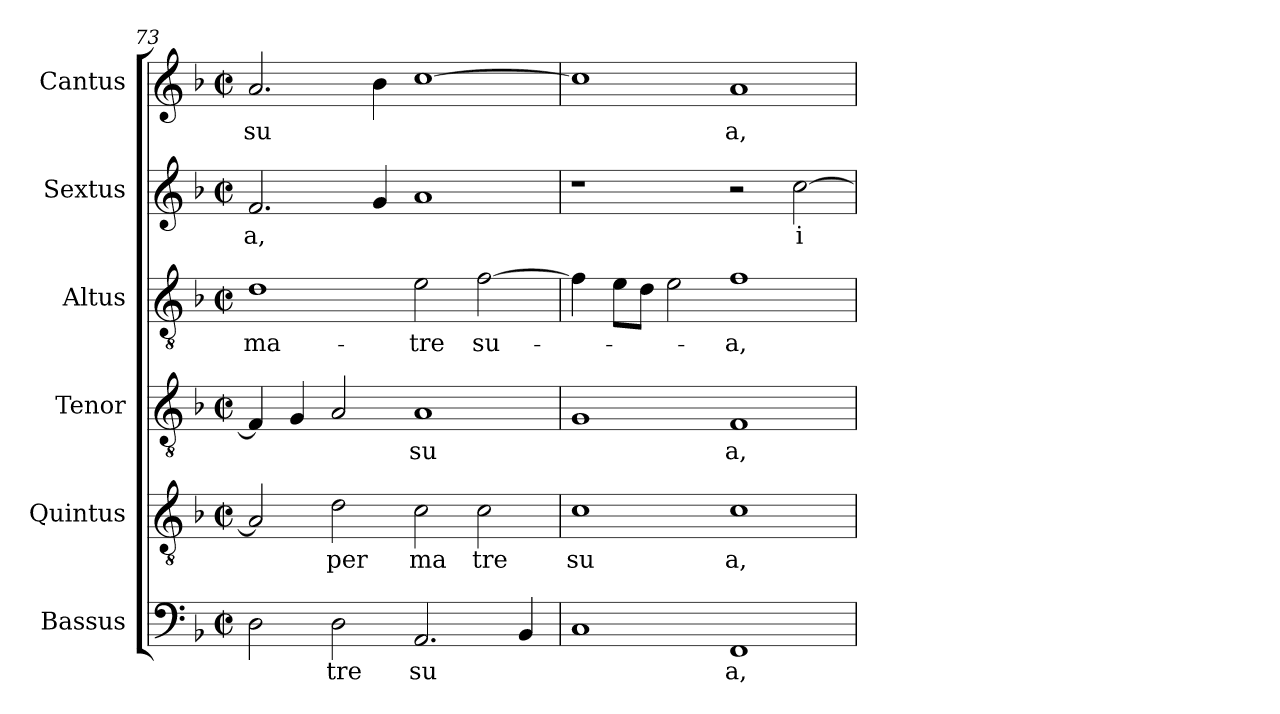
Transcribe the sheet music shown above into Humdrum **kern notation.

**kern	**text	**kern	**text	**kern	**text	**kern	**text	**kern	**text	**kern	**text
*part6	*part6	*part5	*part5	*part4	*part4	*part3	*part3	*part2	*part2	*part1	*part1
*staff6	*staff6	*staff5	*staff5	*staff4	*staff4	*staff3	*staff3	*staff2	*staff2	*staff1	*staff1
*I"Bassus	*	*I"Quintus	*	*I"Tenor	*	*I"Altus	*	*I"Sextus	*	*I"Cantus	*
*clefF4	*	*clefGv2	*	*clefGv2	*	*clefGv2	*	*clefG2	*	*clefG2	*
*k[b-]	*	*k[b-]	*	*k[b-]	*	*k[b-]	*	*k[b-]	*	*k[b-]	*
*F:	*	*F:	*	*F:	*	*F:	*	*F:	*	*F:	*
*M2/2	*	*M2/2	*	*M2/2	*	*M2/2	*	*M2/2	*	*M2/2	*
*met(c|)	*	*met(c|)	*	*met(c|)	*	*met(c|)	*	*met(c|)	*	*met(c|)	*
=73	=73	=73	=73	=73	=73	=73	=73	=73	=73	=73	=73
!	!	!	!	!	!	!	!LO:LY:b:cj	!	!LO:LY:b:cj	!	!LO:LY:b:cj
2D\	.	2A/]	.	4F/]	.	1d	ma-	2.f/	a,	2.a/	su
.	.	.	.	4G/	.	.	.	.	.	.	.
!	!LO:LY:b:cj	!	!LO:LY:b:cj	!	!	!	!	!	!	!	!
2D\	tre	2d\	per	2A/	.	.	.	.	.	.	.
.	.	.	.	.	.	.	.	4g/	.	4b-\	.
!	!LO:LY:b:cj	!	!LO:LY:b:cj	!	!LO:LY:b:cj	!	!LO:LY:b:cj	!	!	!	!
2.AA/	su	2c\	ma	1A	su	2e\	-tre	1a	.	[>1cc	.
!	!	!	!LO:LY:b:cj	!	!	!	!LO:LY:b:cj	!	!	!	!
.	.	2c\	tre	.	.	[>2f\	su-	.	.	.	.
4BB-/	.	.	.	.	.	.	.	.	.	.	.
=74	=74	=74	=74	=74	=74	=74	=74	=74	=74	=74	=74
!	!	!	!LO:LY:b:cj	!	!	!	!	!	!	!	!
1C	.	1c	su	1G	.	4f\]	.	1r	.	1cc]	.
.	.	.	.	.	.	8e\L	.	.	.	.	.
.	.	.	.	.	.	8d\J	.	.	.	.	.
.	.	.	.	.	.	2e\	.	.	.	.	.
!	!LO:LY:b:cj	!	!LO:LY:b:cj	!	!LO:LY:b:cj	!	!LO:LY:b:cj	!	!	!	!LO:LY:b:cj
1FF	a,	1c	a,	1F	a,	1f	-a,	2r	.	1a	a,
!	!	!	!	!	!	!	!	!	!LO:LY:b:rj	!	!
.	.	.	.	.	.	.	.	[>2cc\	i	.	.
=	=	=	=	=	=	=	=	=	=	=	=
*-	*-	*-	*-	*-	*-	*-	*-	*-	*-	*-	*-
